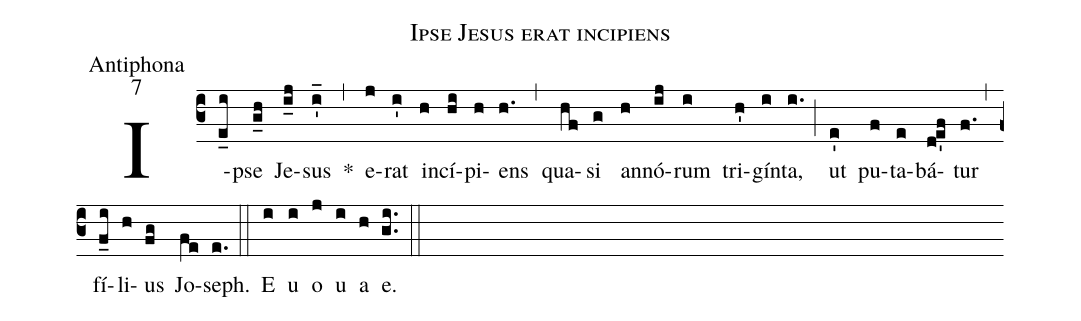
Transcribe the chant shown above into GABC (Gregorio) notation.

name:Ipse Jesus erat incipiens;
office-part:Antiphona;
mode:7;
%%
(c3) I(e_i)pse(g_h) Je(i_j)sus(i'_) *(,) e(j)rat(i') in(h)cí(hi)pi(h)ens(h.) (,) qua(hf)si(g) an(h)nó(ij)rum(i) tri(h')gín(i)ta,(i.) (;) ut(e') pu(f)ta(e)bá(d!e'f)tur(f.) (,) fí(f_i)li(h)us(fg) Jo(fe)seph.(e.) (::) <eu>E(i) u(i) o(j) u(i) a(h) e.</eu>(g.i.) (::)
